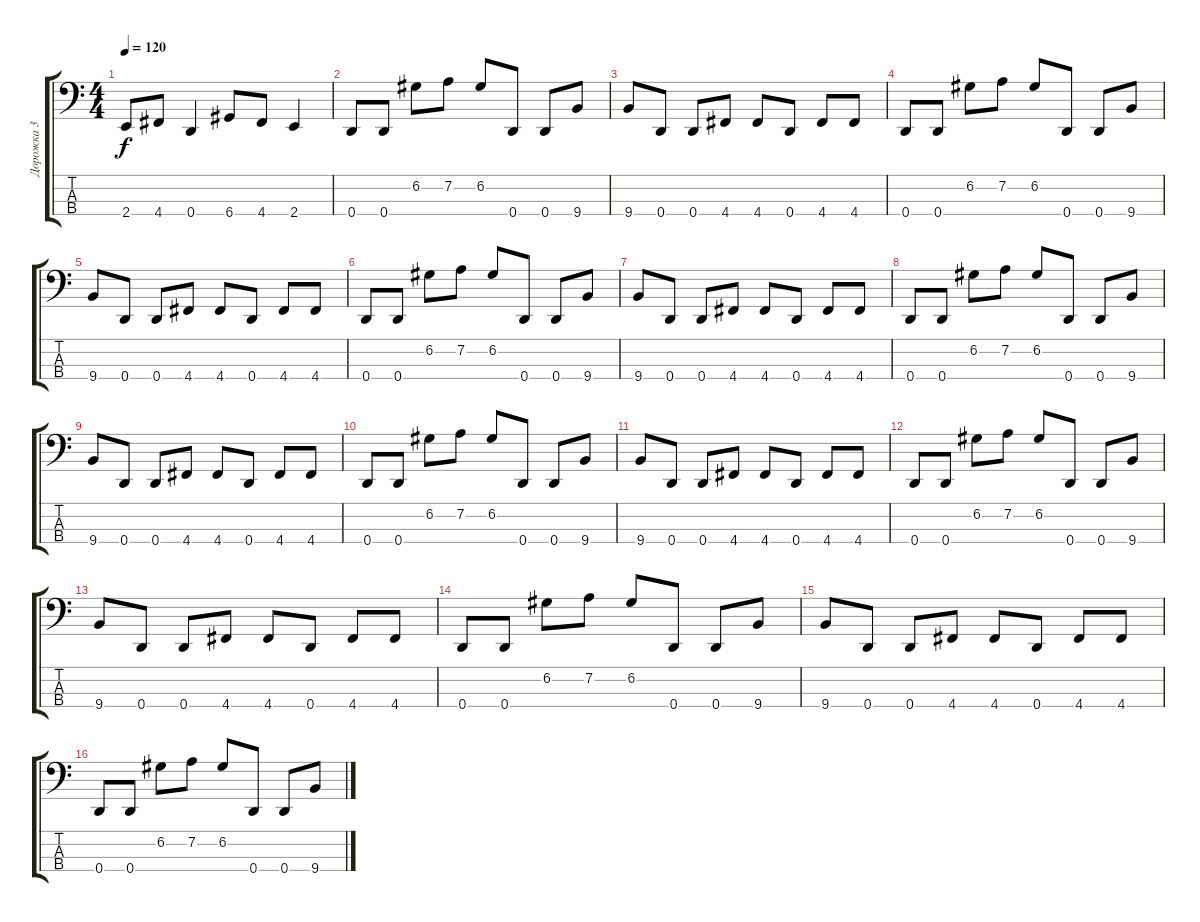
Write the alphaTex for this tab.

\track ("Дорожка 3" "Дорожка 3") {instrument electricbassfinger}
\staff {score tabs}
\tuning (G2 D2 A1 D1) {hide}
\ts (4 4)
\tempo 120
\clef f4
\ks c
2.4.8{dy f} 4.4.8 0.4.4 6.4.8 4.4.8 2.4.4 |
0.4.8 0.4.8 6.2.8 7.2.8 6.2.8 0.4.8 0.4.8 9.4.8 |
9.4.8 0.4.8 0.4.8 4.4.8 4.4.8 0.4.8 4.4.8 4.4.8 |
0.4.8 0.4.8 6.2.8 7.2.8 6.2.8 0.4.8 0.4.8 9.4.8 |
9.4.8 0.4.8 0.4.8 4.4.8 4.4.8 0.4.8 4.4.8 4.4.8 |
0.4.8 0.4.8 6.2.8 7.2.8 6.2.8 0.4.8 0.4.8 9.4.8 |
9.4.8 0.4.8 0.4.8 4.4.8 4.4.8 0.4.8 4.4.8 4.4.8 |
0.4.8 0.4.8 6.2.8 7.2.8 6.2.8 0.4.8 0.4.8 9.4.8 |
9.4.8 0.4.8 0.4.8 4.4.8 4.4.8 0.4.8 4.4.8 4.4.8 |
0.4.8 0.4.8 6.2.8 7.2.8 6.2.8 0.4.8 0.4.8 9.4.8 |
9.4.8 0.4.8 0.4.8 4.4.8 4.4.8 0.4.8 4.4.8 4.4.8 |
0.4.8 0.4.8 6.2.8 7.2.8 6.2.8 0.4.8 0.4.8 9.4.8 |
9.4.8 0.4.8 0.4.8 4.4.8 4.4.8 0.4.8 4.4.8 4.4.8 |
0.4.8 0.4.8 6.2.8 7.2.8 6.2.8 0.4.8 0.4.8 9.4.8 |
9.4.8 0.4.8 0.4.8 4.4.8 4.4.8 0.4.8 4.4.8 4.4.8 |
0.4.8 0.4.8 6.2.8 7.2.8 6.2.8 0.4.8 0.4.8 9.4.8
